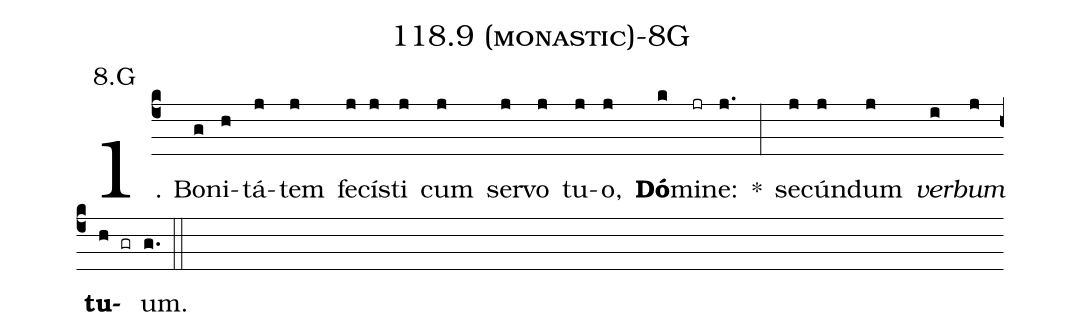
name: 118.9 (monastic)-8G;
annotation: 8.G;
%%
(c4)1. Bo(g)ni(h)tá(j)tem(j) fe(j)cís(j)ti(j) cum(j) ser(j)vo(j) tu(j)o,(j) <b>Dó</b>(k)mi(jr)ne:(j.) *(:) se(j)cún(j)dum(j) <i>ver</i>(i)<i>bum</i>(j) <b>tu</b>(h gr)um.(g.) (::)
